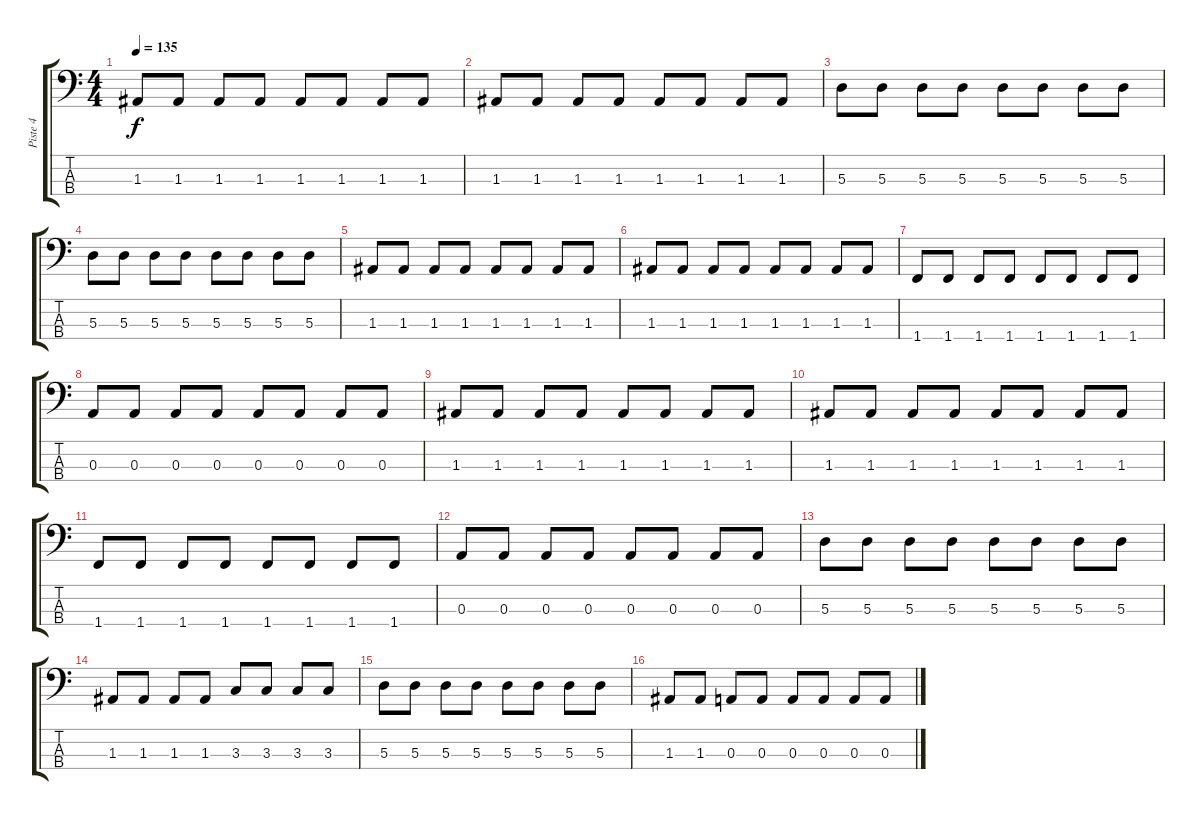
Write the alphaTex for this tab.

\track ("Piste 4" "Piste 4") {instrument electricbassfinger}
\staff {score tabs}
\tuning (G2 D2 A1 E1) {hide}
\ts (4 4)
\tempo 135
\clef f4
\ks c
1.3.8{dy f} 1.3.8 1.3.8 1.3.8 1.3.8 1.3.8 1.3.8 1.3.8 |
1.3.8 1.3.8 1.3.8 1.3.8 1.3.8 1.3.8 1.3.8 1.3.8 |
5.3.8 5.3.8 5.3.8 5.3.8 5.3.8 5.3.8 5.3.8 5.3.8 |
5.3.8 5.3.8 5.3.8 5.3.8 5.3.8 5.3.8 5.3.8 5.3.8 |
1.3.8 1.3.8 1.3.8 1.3.8 1.3.8 1.3.8 1.3.8 1.3.8 |
1.3.8 1.3.8 1.3.8 1.3.8 1.3.8 1.3.8 1.3.8 1.3.8 |
1.4.8 1.4.8 1.4.8 1.4.8 1.4.8 1.4.8 1.4.8 1.4.8 |
0.3.8 0.3.8 0.3.8 0.3.8 0.3.8 0.3.8 0.3.8 0.3.8 |
1.3.8 1.3.8 1.3.8 1.3.8 1.3.8 1.3.8 1.3.8 1.3.8 |
1.3.8 1.3.8 1.3.8 1.3.8 1.3.8 1.3.8 1.3.8 1.3.8 |
1.4.8 1.4.8 1.4.8 1.4.8 1.4.8 1.4.8 1.4.8 1.4.8 |
0.3.8 0.3.8 0.3.8 0.3.8 0.3.8 0.3.8 0.3.8 0.3.8 |
5.3.8 5.3.8 5.3.8 5.3.8 5.3.8 5.3.8 5.3.8 5.3.8 |
1.3.8 1.3.8 1.3.8 1.3.8 3.3.8 3.3.8 3.3.8 3.3.8 |
5.3.8 5.3.8 5.3.8 5.3.8 5.3.8 5.3.8 5.3.8 5.3.8 |
1.3.8 1.3.8 0.3.8 0.3.8 0.3.8 0.3.8 0.3.8 0.3.8
